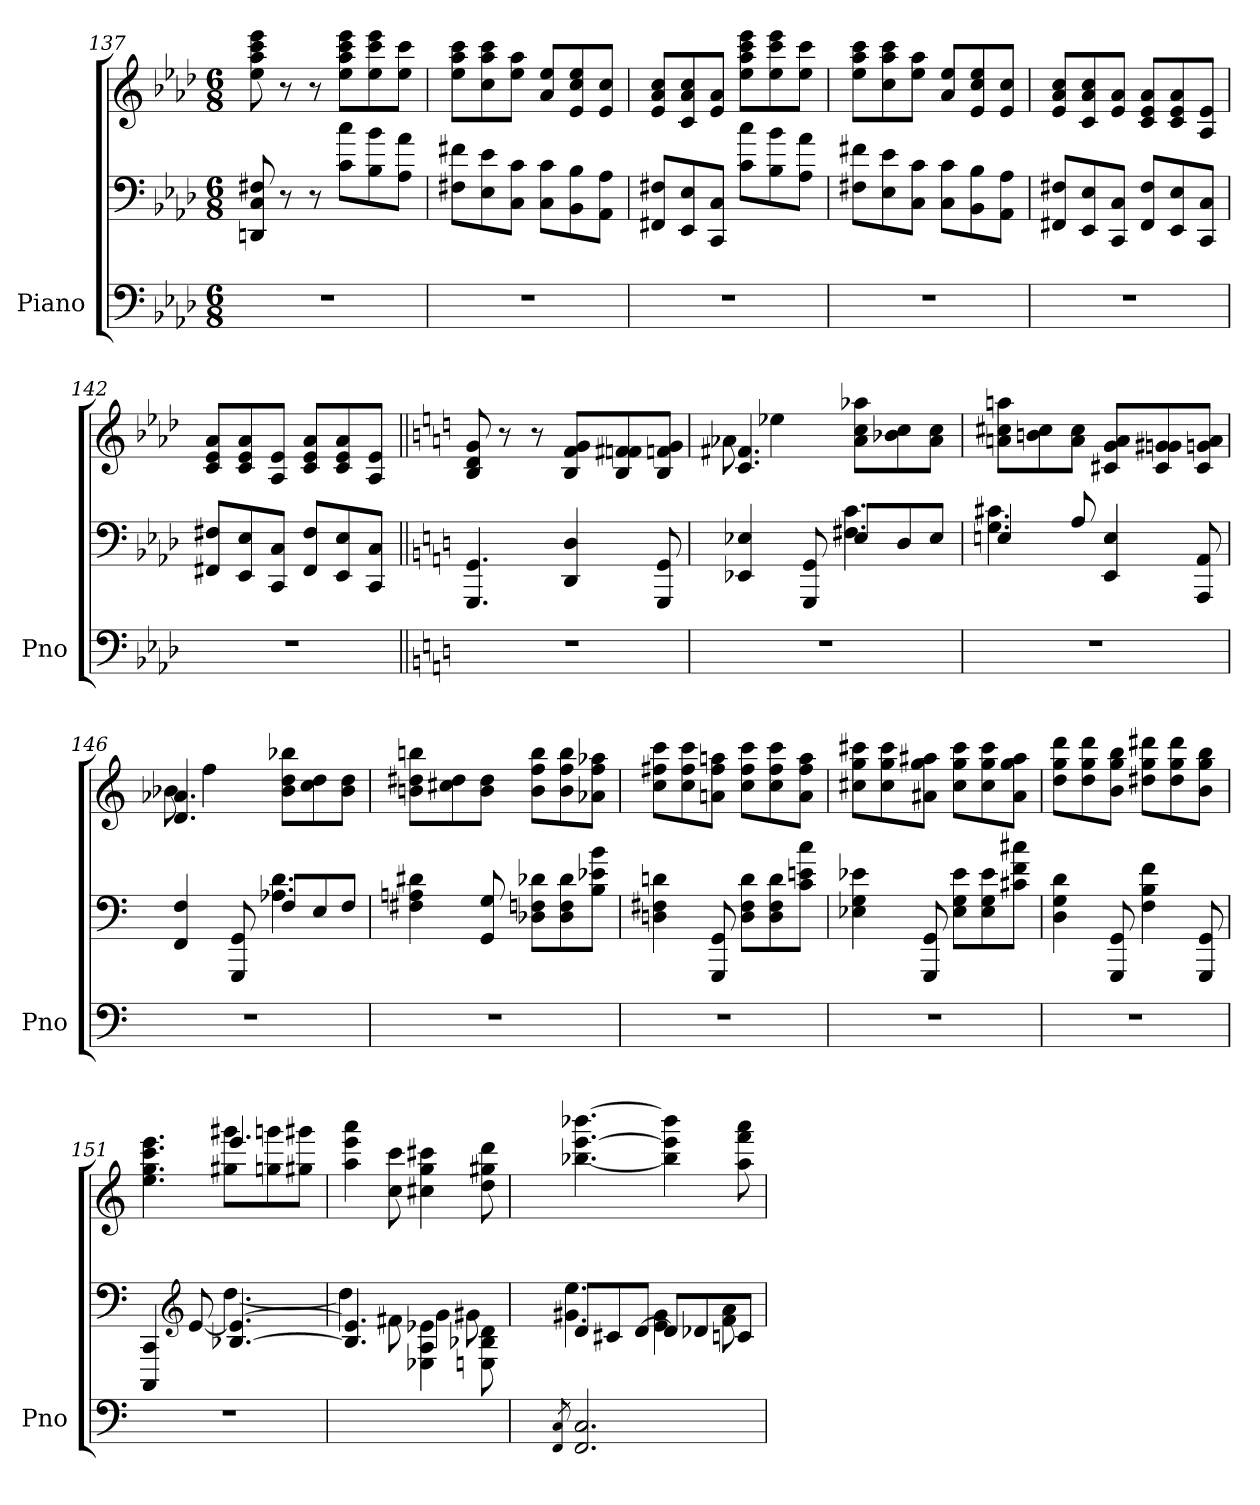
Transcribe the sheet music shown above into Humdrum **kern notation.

**kern	**kern	**kern
*part1	*part1	*part1
*staff3	*staff2	*staff1
*I"Piano	*	*
*I'Pno	*	*
*clefF4	*clefF4	*clefG2
*k[b-e-a-d-]	*k[b-e-a-d-]	*k[b-e-a-d-]
*M6/8	*M6/8	*M6/8
=137	=137	=137
2.r	8DDn 8C 8F#X	8ee- 8aa- 8ccc 8eee-
.	8r	8r
.	8r	8r
.	8c 8ccL	8ee- 8aa- 8ccc 8eee-L
.	8B- 8b-	8ee- 8ccc 8eee-
.	8A- 8a-J	8ee- 8cccJ
=138	=138	=138
2.r	8F#X 8f#XL	8ee- 8aa- 8cccL
.	8E- 8e-	8cc 8aa- 8ccc
.	8C 8cJ	8ee- 8aa-J
.	8C 8cL	8a- 8ee-L
.	8BB- 8B-	8e- 8cc 8ee-
.	8AA- 8A-J	8e- 8ccJ
=139	=139	=139
2.r	8FF#X 8F#XL	8e- 8a- 8ccL
.	8EE- 8E-	8c 8a- 8cc
.	8CC 8CJ	8e- 8a-J
.	8c 8ccL	8ee- 8aa- 8ccc 8eee-L
.	8B- 8b-	8ee- 8ccc 8eee-
.	8A- 8a-J	8ee- 8cccJ
=140	=140	=140
2.r	8F#X 8f#XL	8ee- 8aa- 8cccL
.	8E- 8e-	8cc 8aa- 8ccc
.	8C 8cJ	8ee- 8aa-J
.	8C 8cL	8a- 8ee-L
.	8BB- 8B-	8e- 8cc 8ee-
.	8AA- 8A-J	8e- 8ccJ
=141	=141	=141
2.r	8FF#X 8F#XL	8e- 8a- 8ccL
.	8EE- 8E-	8c 8a- 8cc
.	8CC 8CJ	8e- 8a-J
.	8FF# 8F#L	8c 8e- 8a-L
.	8EE- 8E-	8c 8e- 8a-
.	8CC 8CJ	8A- 8e-J
=142	=142	=142
2.r	8FF#X 8F#XL	8c 8e- 8a-L
.	8EE- 8E-	8c 8e- 8a-
.	8CC 8CJ	8A- 8e-J
.	8FF# 8F#L	8c 8e- 8a-L
.	8EE- 8E-	8c 8e- 8a-
.	8CC 8CJ	8A- 8e-J
=143||	=143||	=143||
*k[]	*k[]	*k[]
2.r	4.GGG 4.GG	8B 8d 8g
.	.	8r
.	.	8r
.	4DD 4D	8B 8f 8gL
.	.	8B 8fn 8f#X
.	8GGG 8GG	8B 8fn 8gJ
=144	=144	=144
*	*^	*^
2.r	4ryy	4EE-X 4E-X	4.c 4.f#X	8a-X
.	.	.	.	4ee-X
.	8ryy	8GGG 8GG	.	.
.	8E-L	4.F#X 4.c	4ryy	8a- 8cc 8aa-XL
.	8D	.	.	8b-X 8cc
.	8E-J	.	8ryy	8a- 8ccJ
*	*	*	*v	*v
=145	=145	=145	=145
2.r	4En	4.G 4.c#X	8an 8cc#X 8aanL
.	.	.	8bn 8cc#
.	8A	.	8a 8cc#J
.	4ryy	4EE 4E	8c#X 8g 8aL
.	.	.	8c# 8gn 8g#X
.	8ryy	8AAA 8AA	8c# 8gn 8aJ
=146	=146	=146	=146
*	*	*	*^
2.r	4ryy	4FF 4F	4.d 4.a-X	8b-X
.	.	.	.	4ff
.	8ryy	8GGG 8GG	.	.
.	8FL	4.A-X 4.d	4ryy	8b- 8dd 8bb-XL
.	8E	.	.	8cc 8dd
.	8FJ	.	8ryy	8b- 8ddJ
*	*v	*v	*	*
*	*	*v	*v
=147	=147	=147
2.r	4F#X 4An 4d#X	8bn 8dd#X 8bbnL
.	.	8cc#X 8dd#
.	8GG 8G	8b 8dd#J
.	8D-X 8Fn 8d-XL	8b 8ff 8bbL
.	8D- 8F 8d-	8b 8ff 8bb
.	8B 8e-X 8bJ	8a-X 8ff 8aa-XJ
=148	=148	=148
2.r	4Dn 4F#X 4dn	8cc 8ff#X 8cccL
.	.	8cc 8ff# 8ccc
.	8GGG 8GG	8an 8ff# 8aanJ
.	8D 8F# 8dL	8cc 8ff# 8cccL
.	8D 8F# 8d	8cc 8ff# 8ccc
.	8c 8en 8ccJ	8a 8ff# 8aaJ
=149	=149	=149
2.r	4E-X 4G 4e-X	8cc#X 8gg 8ccc#XL
.	.	8cc# 8gg 8ccc#
.	8GGG 8GG	8a#X 8gg 8aa#XJ
.	8E- 8G 8e-L	8cc# 8gg 8ccc#L
.	8E- 8G 8e-	8cc# 8gg 8ccc#
.	8c#X 8f 8cc#XJ	8a# 8gg 8aa#J
=150	=150	=150
2.r	4D 4G 4d	8dd 8gg 8dddL
.	.	8dd 8gg 8ddd
.	8GGG 8GG	8b 8gg 8bbJ
.	4F 4B 4f	8dd#X 8gg 8ddd#XL
.	.	8dd# 8gg 8ddd#
.	8GGG 8GG	8b 8gg 8bbJ
=151	=151	=151
*	*^	*^
2.r	4.ryy	4CCC 4CC	4ryy	4.ee 4.gg 4.ccc 4.eee
*	*clefG2	*	*	*
.	.	[8e	8ryy	.
.	[4.B-X 4.e_	[4.dd	4.eee/	8gg#X\ 8ggg#X\L
.	.	.	.	8ggn 8gggn
.	.	.	.	8gg#X 8ggg#XJ
*	*	*	*v	*v
=152	=152	=152	=152
2.ryy	4.B-] 4.e]	4dd]	4aa 4eee 4aaa
.	.	8f#X	8cc 8ccc
.	4E-X\ 4A\ 4e-X\	4g	4cc#X 4gg 4ccc#X
.	8En\ 8B-X\ 8d\	8g#X	8dd 8gg#X 8ddd
=153	=153	=153	=153
8qFF 8qC	.	.	.
2.FF] 2.C]	8dL	4.g#X 4.ee	[4.bb-X [4.eee [4.bbb-X
.	8c#X	.	.
.	[8dJ	.	.
.	8dL]	4e 4g#	4bb-] 4eee] 4bbb-]
.	8d-X	.	.
.	8cnJ	8f 8a	8aa 8fff 8aaa
*	*v	*v	*
=	=	=
*-	*-	*-
